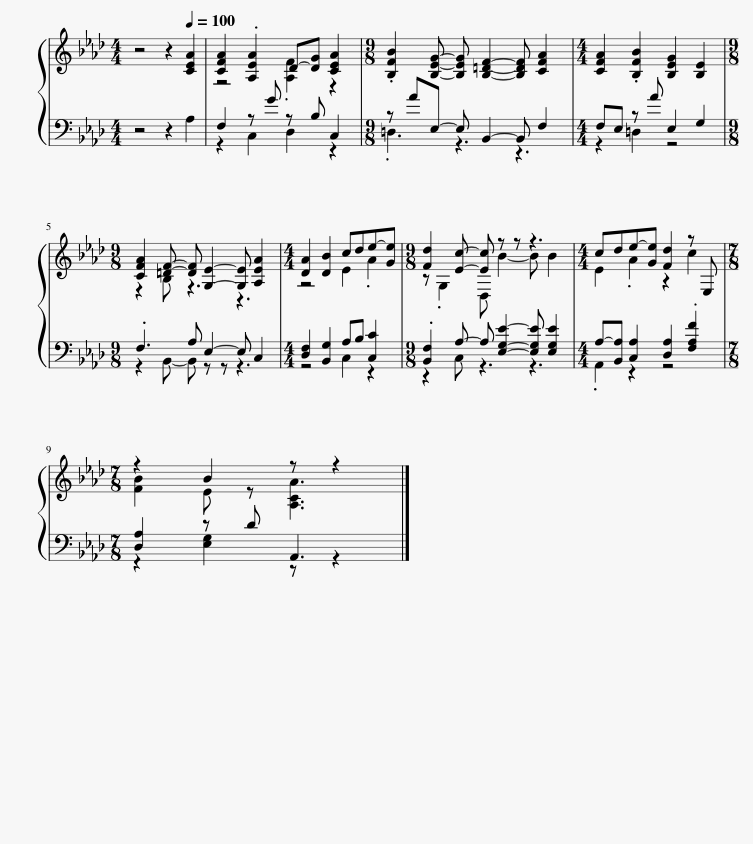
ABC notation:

X:1
%%score { ( 1 3 ) | ( 2 4 ) }
L:1/8
M:4/4
I:linebreak $
K:Ab
V:1 treble
V:3 treble
V:2 bass
V:4 bass
V:1
 z4 z2[Q:1/4=100] [CEA]2 | [CFA]2 .[A,EA]2 D-[DG] [CEA]2 |[M:9/8] .[B,FB]2 [B,EG]- [B,EG] [B,=DF]2- [B,DF] [CFA]2 |[M:4/4] [CFA]2 .[B,FB]2 [B,EG]2 [B,E]2 |$[M:9/8] [CFA]2 [=DF]- [DF] [G,E]2- [G,E] [A,EA]2 | %5
[M:4/4] [DA]2 [DB]2 cde-[Ge] |[M:9/8] [Fd]2 [Ec]- [Ec] z z z3 |[M:4/4] cde-[Ge] [Fd]2 z E, |$[M:7/8] z2 B2 z z2 |] %9
V:2
 z4 z2 A,2 | F,2 z G z B, C,2 |[M:9/8] z AE,- E, B,,2- B,, F,2 |[M:4/4] F,E, z A E,2 G,2 |$[M:9/8] .F,3 A, E,2- E, C,2 | %5
[M:4/4] [D,F,]2 [B,,G,]2 A,B, [C,C]2 |[M:9/8] .[B,,F,]2 A,- A, [E,G,E]2- [E,G,E] [E,G,E]2 |[M:4/4] A,-[B,,A,] [C,A,]2 [D,A,]2 .[F,A,F]2 |$[M:7/8] [D,A,]2 z D A,,3 |] %9
V:3
 x8 | z4 .[A,F]2 z2 |[M:9/8] x9 |[M:4/4] x8 |$[M:9/8] z2 B, z3 z3 | %5
[M:4/4] z4 E2 .A2 |[M:9/8] z .G,2 D, B2- B B2 |[M:4/4] E2 .A2 z2 c2 |$[M:7/8] [FB]2 E z [A,CA]3 |] %9
V:4
 x8 | z2 C,2 D,2 z2 |[M:9/8] .=D,3 z3 z3 |[M:4/4] z2 =D,2 z4 |$[M:9/8] z2 B,,- B,, z z z3 | %5
[M:4/4] z4 C,2 z2 |[M:9/8] z2 C, z3 z3 |[M:4/4] .A,,2 z2 z4 |$[M:7/8] z2 [E,G,]2 z z2 |] %9
